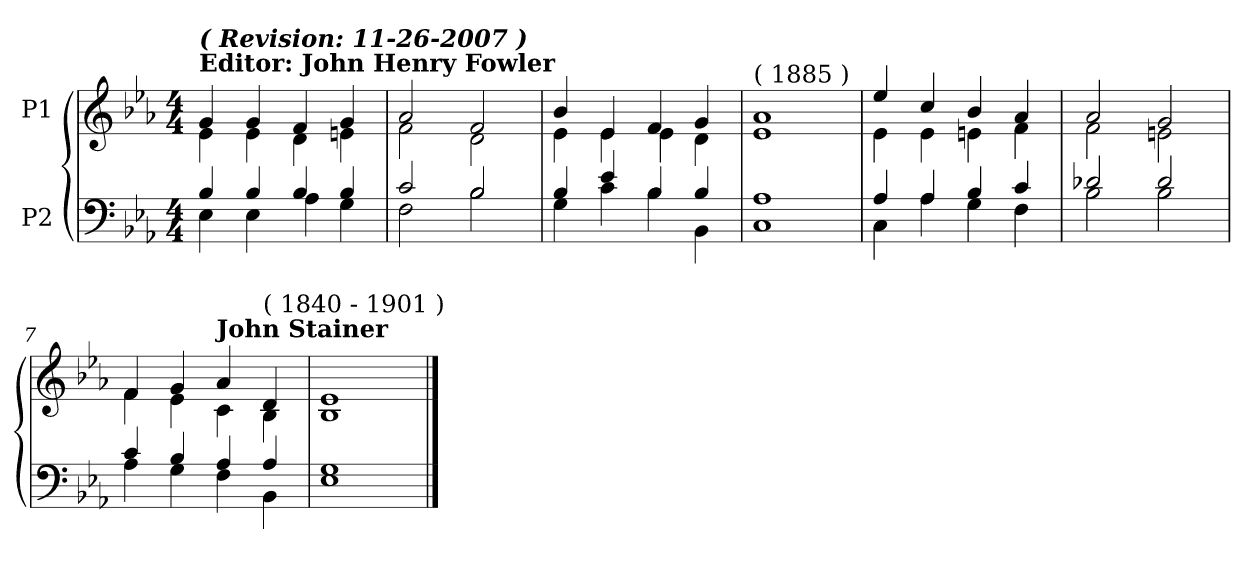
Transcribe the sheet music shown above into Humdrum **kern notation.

**kern	**kern
*part2	*part1
*staff2	*staff1
*I"P2	*I"P1
!!LO:PB:g=z
*clefF4	*clefG2
*k[b-e-a-]	*k[b-e-a-]
*E-:	*E-:
*M4/4	*M4/4
*MM115	*MM115
=1	=1
*^	*^
!	!	!LO:TX:a:B:t=Editor&colon; John Henry Fowler	!
!	!	!LO:TX:a:Bi:t=( Revision&colon; 11-26-2007 )	!
4B-i/	4E-i\	4gi/	4e-i\
4B-i/	4E-i\	4gi/	4e-i\
4B-i/	4A-i\	4fi/	4di\
4B-i/	4Gi\	4gi/	4eni\
=2	=2	=2	=2
2ci/	2Fi\	2a-i/	2fi\
2B-i/	2B-i\	2fi/	2di\
=3	=3	=3	=3
4B-i/	4Gi\	4b-i/	4e-i\
4e-i/	4ci\	4e-i/	4e-i\
4B-i/	4B-i\	4fi/	4e-i\
4B-i/	4BB-i\	4gi/	4di\
=4	=4	=4	=4
!	!	!LO:TX:a:t=( 1885 )	!
1A-i	1Ci	1a-i	1e-i
=5	=5	=5	=5
4A-i/	4Ci\	4ee-i/	4e-i\
4A-i/	4A-i\	4cci/	4e-i\
4B-i/	4Gi\	4b-i/	4eni\
4ci/	4Fi\	4a-i/	4fi\
=6	=6	=6	=6
2d-Xi/	2B-i\	2a-i/	2fi\
2d-i/	2B-i\	2gi/	2eni\
=7	=7	=7	=7
4ci/	4A-i\	4fi/	4fi\
4B-i/	4Gi\	4gi/	4e-i\
!	!	!LO:TX:a:B:t=John Stainer	!
4A-i/	4Fi\	4a-i/	4ci\
!	!	!LO:TX:a:t=( 1840 - 1901 )	!
4A-i/	4BB-i\	4di/	4B-i\
=8	=8	=8	=8
1Gi	1E-i	1e-i	1B-i
*v	*v	*	*
*	*v	*v
==	==
*-	*-
